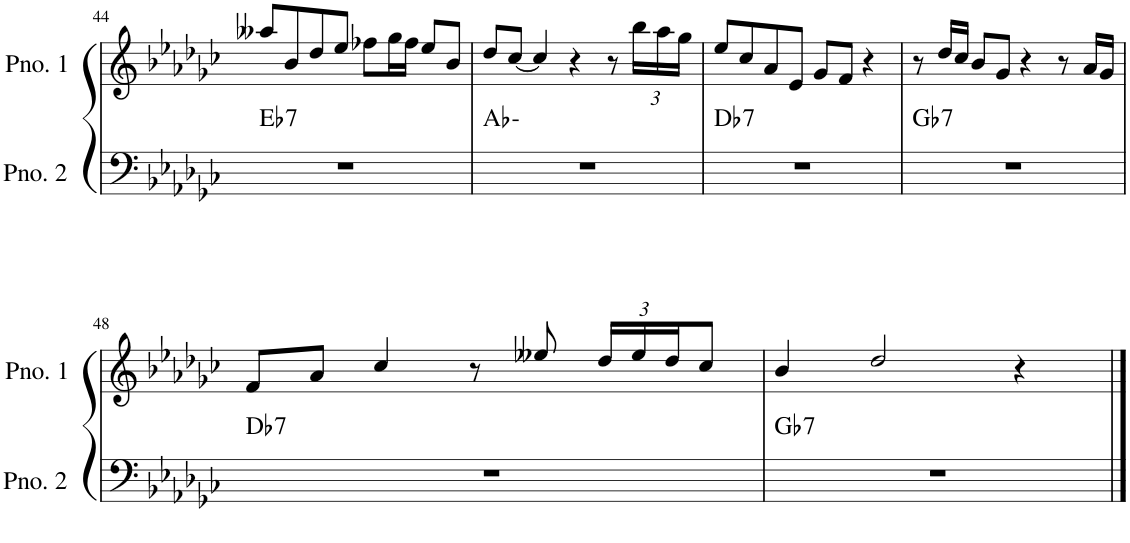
**kern	**harte	**kern
*part2	*part2	*part1
*staff2	*	*staff1
*I"ピアノ 2	*	*I"ピアノ 1
!!LO:PB:g=z
*clefF4	*	*clefG2
*k[b-e-a-d-g-c-]	*	*k[b-e-a-d-g-c-]
*M4/4	*	*M4/4
=44	=44	=44
!	!LO:H:kt=7	!
1r	Eb:7	8aa--X/L
.	.	8b-/
.	.	8dd-/
.	.	8ee-/J
.	.	8ff-X\L
.	.	16gg-\L
.	.	16ff-\JJ
.	.	8ee-/L
.	.	8b-/J
=45	=45	=45
1r	Ab:min	8dd-/L
.	.	[8cc-/J
.	.	4cc-/]
.	.	4r
.	.	8r
*	*	*Xbrackettup
.	.	24bb-\LL
.	.	24aa-\
.	.	24gg-\JJ
=46	=46	=46
!	!LO:H:kt=7	!
1r	Db:7	8ee-/L
.	.	8cc-/
.	.	8a-/
.	.	8e-/J
.	.	8g-/L
.	.	8f/J
.	.	4r
=47	=47	=47
!	!LO:H:kt=7	!
1r	Gb:7	8r
.	.	16dd-/LL
.	.	16cc-/JJ
.	.	8b-/L
.	.	8g-/J
.	.	4r
.	.	8r
.	.	16a-/LL
.	.	16g-/JJ
!!LO:LB:g=z
=48	=48	=48
!	!LO:H:kt=7	!
1r	Db:7	8f/L
.	.	8a-/J
.	.	4cc-/
.	.	8r
.	.	8ee--X/
.	.	24dd-/LL
.	.	24ee--/
.	.	24dd-/J
.	.	8cc-/J
=49	=49	=49
!	!LO:H:kt=7	!
1r	Gb:7	4b-/
.	.	2dd-/
.	.	4r
==	==	==
*-	*-	*-
